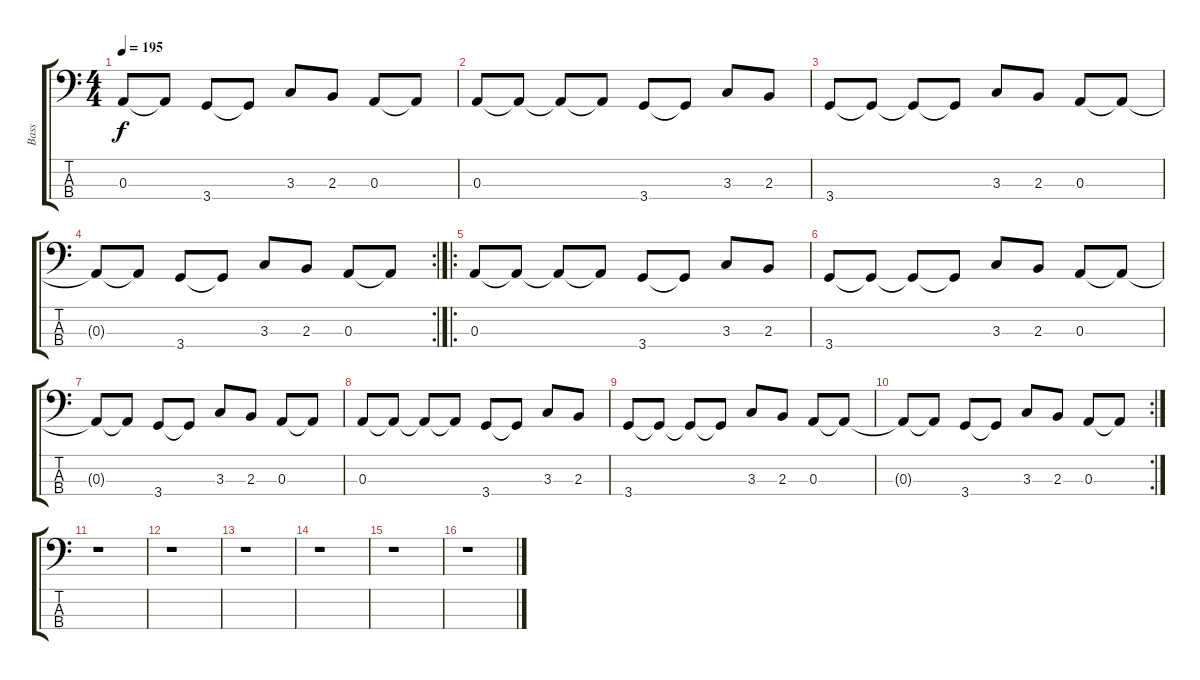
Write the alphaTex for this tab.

\track ("Bass" "Bass") {instrument electricbassfinger}
\staff {score tabs}
\tuning (G2 D2 A1 E1) {hide}
\ts (4 4)
\tempo 195
\clef f4
\ks c
0.3{t}.8{dy f} 0.3{t}.8 3.4.8 3.4{t}.8 3.3.8 2.3.8 0.3.8 0.3{t}.8 |
0.3.8 0.3{t}.8 0.3{t}.8 0.3{t}.8 3.4.8 3.4{t}.8 3.3.8 2.3.8 |
3.4.8 3.4{t}.8 3.4{t}.8 3.4{t}.8 3.3.8 2.3.8 0.3.8 0.3{t}.8 |
\rc 2
0.3{t}.8 0.3{t}.8 3.4.8 3.4{t}.8 3.3.8 2.3.8 0.3.8 0.3{t}.8 |
\ro
0.3.8 0.3{t}.8 0.3{t}.8 0.3{t}.8 3.4.8 3.4{t}.8 3.3.8 2.3.8 |
3.4.8 3.4{t}.8 3.4{t}.8 3.4{t}.8 3.3.8 2.3.8 0.3.8 0.3{t}.8 |
0.3{t}.8 0.3{t}.8 3.4.8 3.4{t}.8 3.3.8 2.3.8 0.3.8 0.3{t}.8 |
0.3.8 0.3{t}.8 0.3{t}.8 0.3{t}.8 3.4.8 3.4{t}.8 3.3.8 2.3.8 |
3.4.8 3.4{t}.8 3.4{t}.8 3.4{t}.8 3.3.8 2.3.8 0.3.8 0.3{t}.8 |
\rc 2
0.3{t}.8 0.3{t}.8 3.4.8 3.4{t}.8 3.3.8 2.3.8 0.3.8 0.3{t}.8 |
r.1 |
r.1 |
r.1 |
r.1 |
r.1 |
r.1
